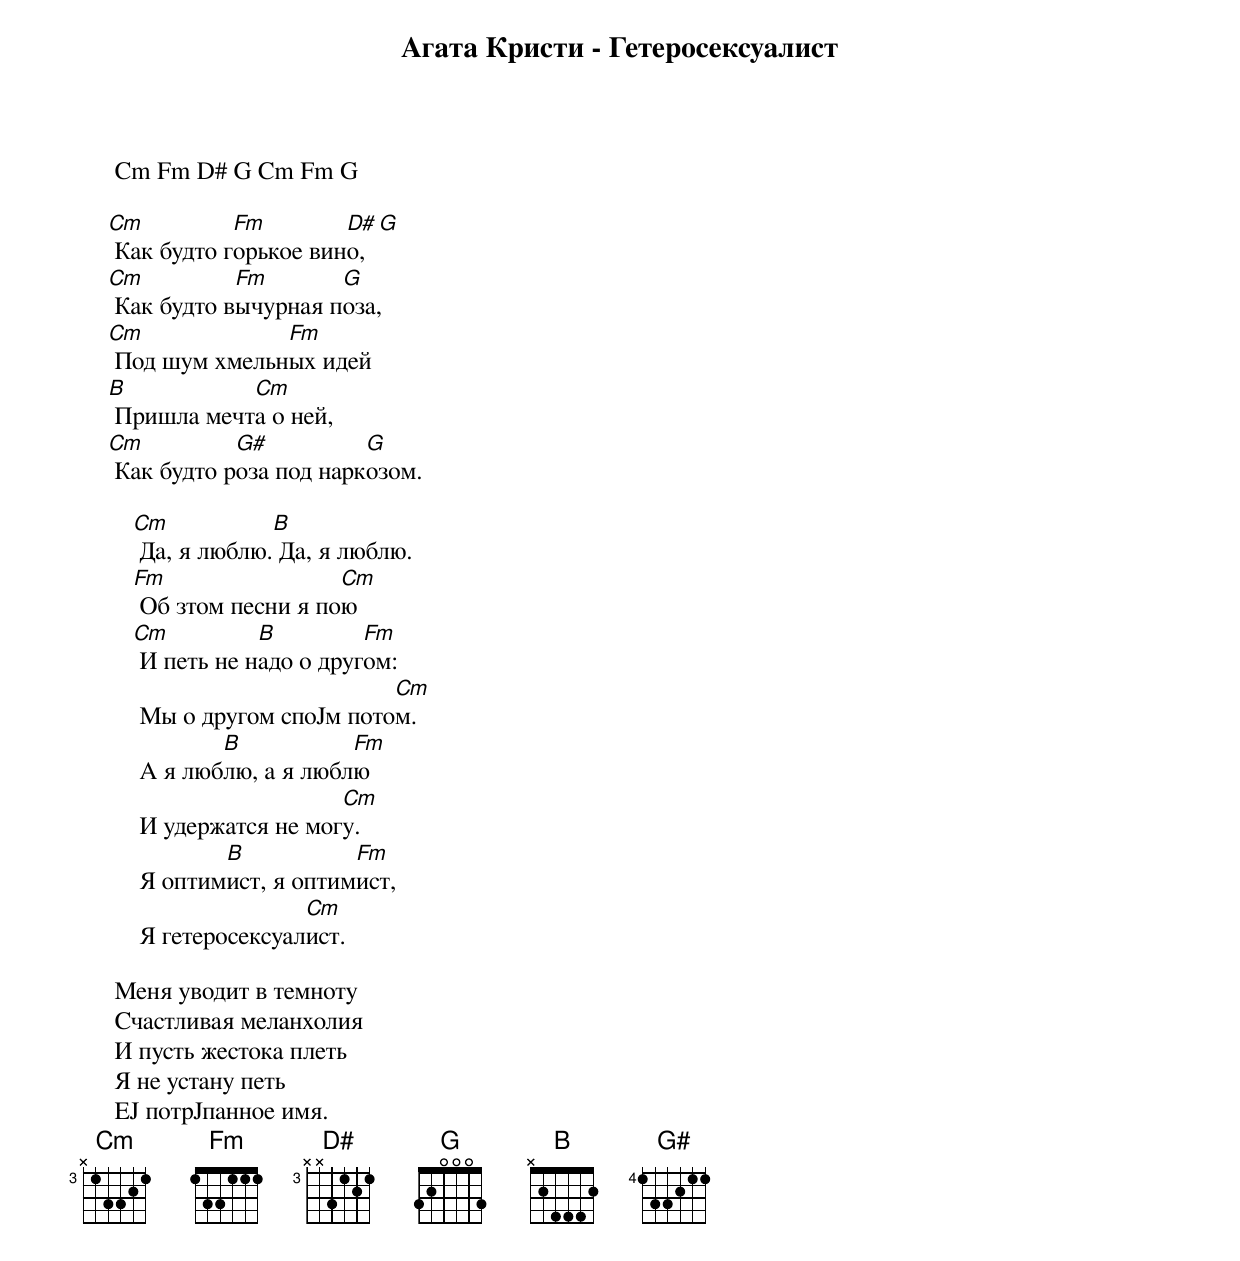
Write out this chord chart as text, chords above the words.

Агата Кристи - Гетеросексуалист

     Cm Fm D# G Cm Fm G

    Cm          Fm        D# G
     Как будто горькое вино,
    Cm          Fm       G
     Как будто вычурная поза,
    Cm             Fm
     Под шум хмельных идей
    B           Cm
     Пришла мечта о ней,
    Cm          G#          G
     Как будто роза под наркозом.

        Cm           B
         Да, я люблю. Да, я люблю.
        Fm                 Cm
         Об зтом песни я пою
        Cm          B         Fm
         И петь не надо о другом:
                               Cm
         Мы о другом споЈм потом.
                B           Fm
         А я люблю, а я люблю
                           Cm
         И удержатся не могу.
                B           Fm
         Я оптимист, я оптимист,
                        Cm
         Я гетеросексуалист.

     Меня уводит в темноту
     Счастливая меланхолия
     И пусть жестока плеть
     Я не устану петь
     ЕЈ потрЈпанное имя.
